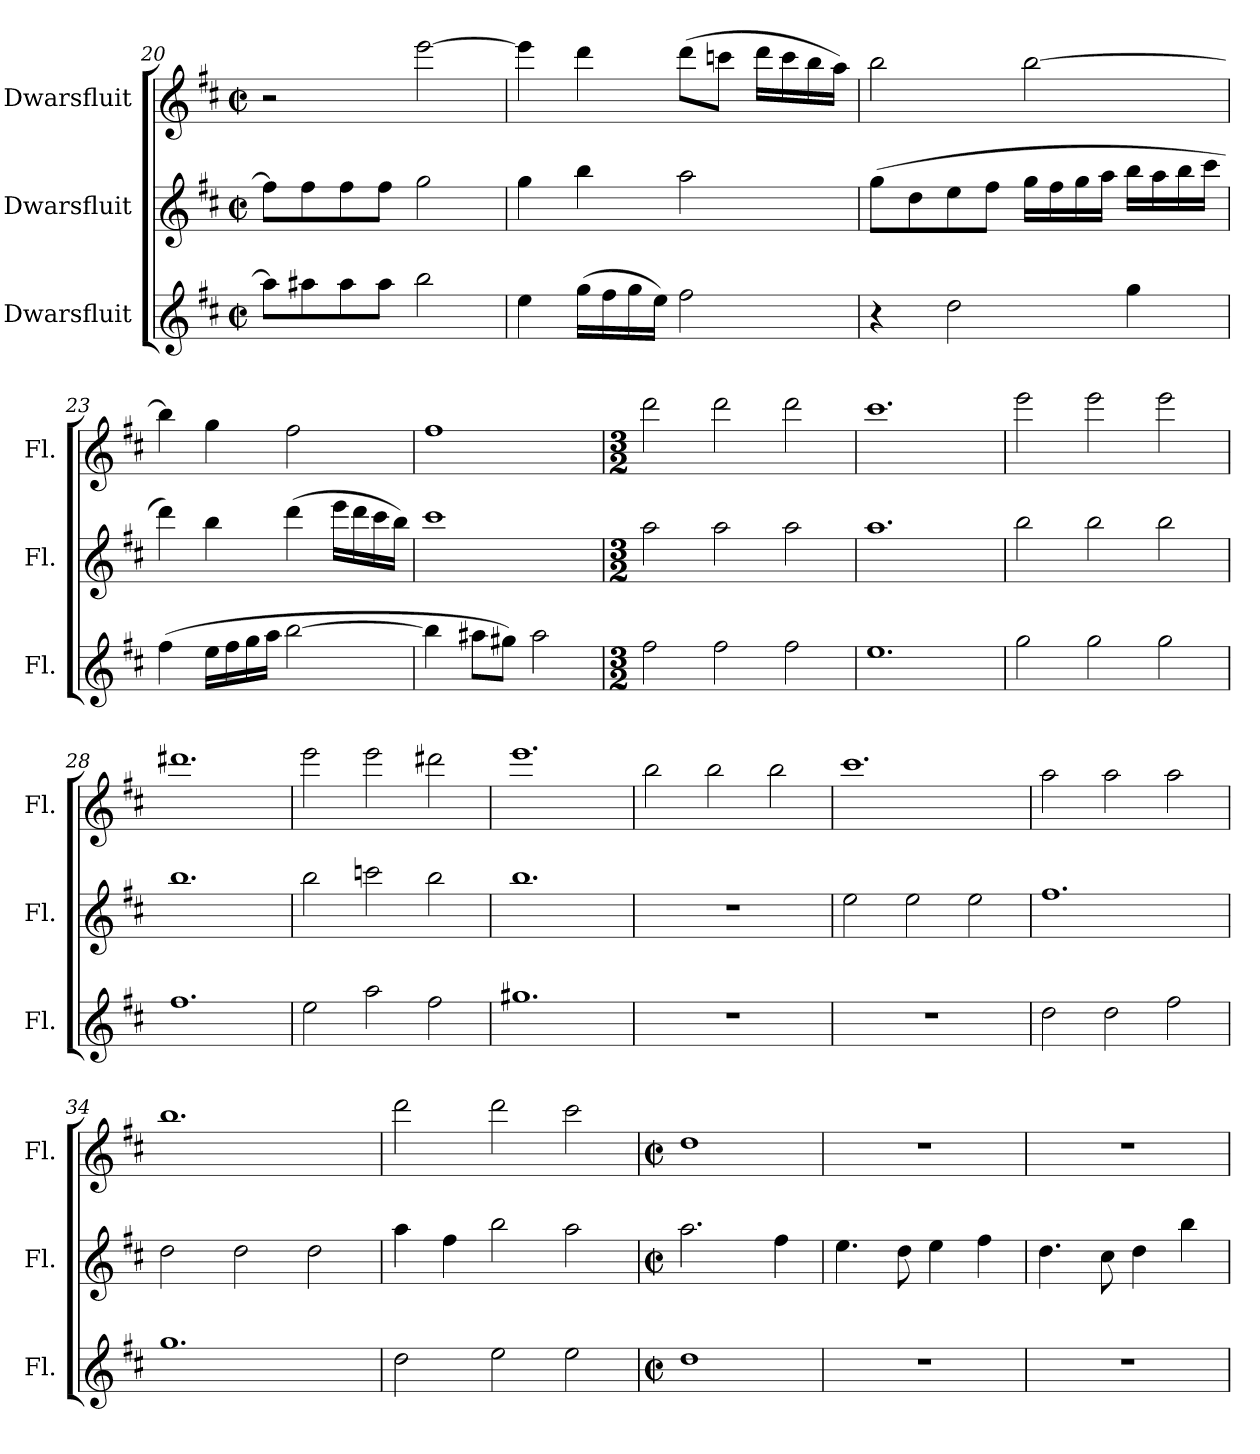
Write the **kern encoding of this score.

**kern	**kern	**kern
*part3	*part2	*part1
*staff3	*staff2	*staff1
*I"Dwarsfluit	*I"Dwarsfluit	*I"Dwarsfluit
*I'Fl.	*I'Fl.	*I'Fl.
*clefG2	*clefG2	*clefG2
*k[f#c#]	*k[f#c#]	*k[f#c#]
*M2/2	*M2/2	*M2/2
*met(c|)	*met(c|)	*met(c|)
=20	=20	=20
8aa#\L]	8ff#\L]	2r
8aa#X\	8ff#\	.
8aa#\	8ff#\	.
8aa#\J	8ff#\J	.
2bb\	2gg\	[2eee\
=21	=21	=21
4ee\	4gg\	4eee\]
(16gg\LL	4bb\	4ddd\
16ff#\	.	.
16gg\	.	.
16ee\JJ)	.	.
2ff#\	2aa\	(8ddd\L
.	.	8cccn\J
.	.	16ddd\LL
.	.	16ccc\
.	.	16bb\
.	.	16aa\JJ)
!!LO:PB:g=z
=22	=22	=22
4r	(8gg\L	2bb\
.	8dd\	.
2dd\	8ee\	.
.	8ff#\J	.
.	16gg\LL	[2bb\
.	16ff#\	.
.	16gg\	.
.	16aa\JJ	.
4gg\	16bb\LL	.
.	16aa\	.
.	16bb\	.
.	16ccc#\JJ	.
=23	=23	=23
(4ff#\	4ddd\)	4bb\]
16ee\LL	4bb\	4gg\
16ff#\	.	.
16gg\	.	.
16aa\JJ	.	.
[2bb\	(4ddd\	2ff#\
.	16eee\LL	.
.	16ddd\	.
.	16ccc#\	.
.	16bb\JJ)	.
=24	=24	=24
4bb\]	1ccc#	1ff#
8aa#X\L	.	.
8gg#X\J)	.	.
2aa#\	.	.
=25	=25	=25
*M3/2	*M3/2	*M3/2
*	*	*MM160
2ff#\	2aa\	2ddd\
2ff#\	2aa\	2ddd\
2ff#\	2aa\	2ddd\
=26	=26	=26
1.ee	1.aa	1.ccc#
!!LO:LB:g=z
=27	=27	=27
2gg\	2bb\	2eee\
2gg\	2bb\	2eee\
2gg\	2bb\	2eee\
=28	=28	=28
1.ff#	1.bb	1.ddd#X
=29	=29	=29
2ee\	2bb\	2eee\
2aa\	2cccn\	2eee\
2ff#\	2bb\	2ddd#X\
=30	=30	=30
1.gg#X	1.bb	1.eee
=31	=31	=31
1.r	1.r	2bb\
.	.	2bb\
.	.	2bb\
=32	=32	=32
1.r	2ee\	1.ccc#
.	2ee\	.
.	2ee\	.
=33	=33	=33
2dd\	1.ff#	2aa\
2dd\	.	2aa\
2ff#\	.	2aa\
=34	=34	=34
1.gg	2dd\	1.bb
.	2dd\	.
.	2dd\	.
=35	=35	=35
2dd\	4aa\	2ddd\
.	4ff#\	.
2ee\	2bb\	2ddd\
2ee\	2aa\	2ccc#\
!!LO:LB:g=z
=36	=36	=36
*M2/2	*M2/2	*M2/2
*met(c|)	*met(c|)	*met(c|)
*	*	*MM80
1dd	2.aa\	1dd
.	4ff#\	.
=37	=37	=37
1r	4.ee\	1r
.	8dd\	.
.	4ee\	.
.	4ff#\	.
=38	=38	=38
1r	4.dd\	1r
.	8cc#\	.
.	4dd\	.
.	4bb\	.
=	=	=
*-	*-	*-
